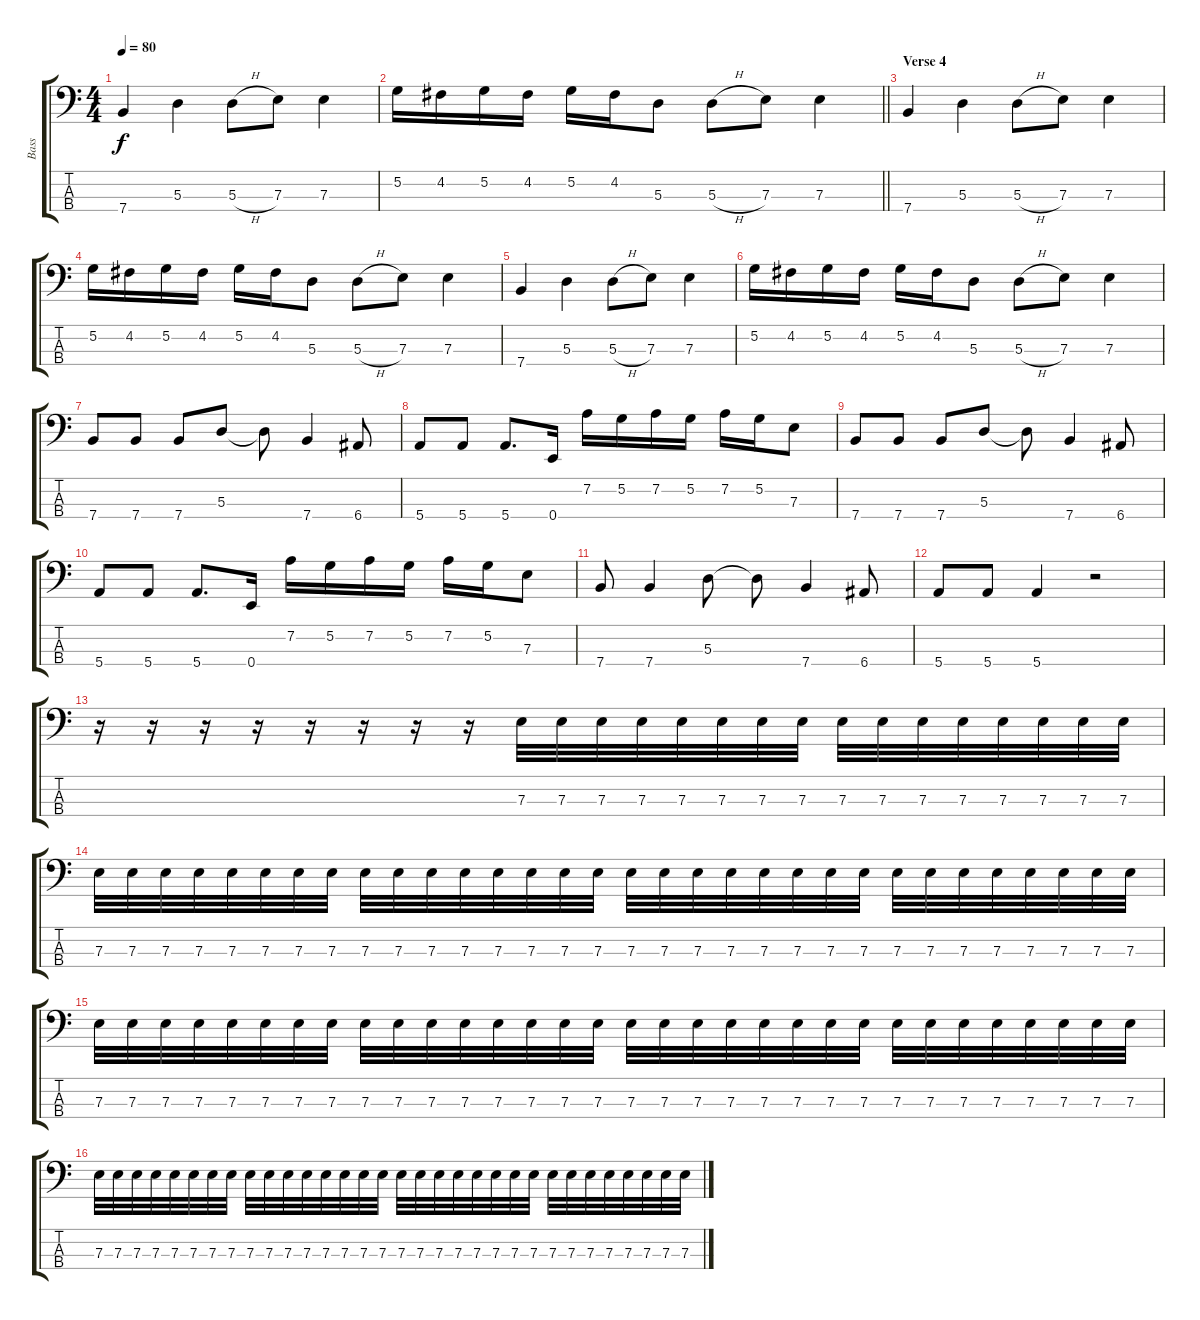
\track ("Bass" "Bass") {instrument electricbassfinger}
\staff {score tabs}
\tuning (G2 D2 A1 E1) {hide}
\ts (4 4)
\tempo 80
\clef f4
\ks c
7.4.4{dy f} 5.3.4 5.3{h}.8 7.3.8 7.3.4 |
\barLineRight lightlight
5.2.16 4.2.16 5.2.16 4.2.16 5.2.16 4.2.16 5.3.8 5.3{h}.8 7.3.8 7.3.4 |
\section ("" "Verse 4")
7.4.4 5.3.4 5.3{h}.8 7.3.8 7.3.4 |
5.2.16 4.2.16 5.2.16 4.2.16 5.2.16 4.2.16 5.3.8 5.3{h}.8 7.3.8 7.3.4 |
7.4.4 5.3.4 5.3{h}.8 7.3.8 7.3.4 |
5.2.16 4.2.16 5.2.16 4.2.16 5.2.16 4.2.16 5.3.8 5.3{h}.8 7.3.8 7.3.4 |
7.4.8 7.4.8 7.4.8 5.3.8 5.3{t}.8 7.4.4 6.4.8 |
5.4.8 5.4.8 5.4.8{d} 0.4.16 7.2.16 5.2.16 7.2.16 5.2.16 7.2.16 5.2.16 7.3.8 |
7.4.8 7.4.8 7.4.8 5.3.8 5.3{t}.8 7.4.4 6.4.8 |
5.4.8 5.4.8 5.4.8{d} 0.4.16 7.2.16 5.2.16 7.2.16 5.2.16 7.2.16 5.2.16 7.3.8 |
7.4.8 7.4.4 5.3.8 5.3{t}.8 7.4.4 6.4.8 |
5.4.8 5.4.8 5.4.4 r.2 |
r.16 r.16 r.16 r.16 r.16 r.16 r.16 r.16 7.3.32 7.3.32 7.3.32 7.3.32 7.3.32 7.3.32 7.3.32 7.3.32 7.3.32 7.3.32 7.3.32 7.3.32 7.3.32 7.3.32 7.3.32 7.3.32 |
7.3.32 7.3.32 7.3.32 7.3.32 7.3.32 7.3.32 7.3.32 7.3.32 7.3.32 7.3.32 7.3.32 7.3.32 7.3.32 7.3.32 7.3.32 7.3.32 7.3.32 7.3.32 7.3.32 7.3.32 7.3.32 7.3.32 7.3.32 7.3.32 7.3.32 7.3.32 7.3.32 7.3.32 7.3.32 7.3.32 7.3.32 7.3.32 |
7.3.32 7.3.32 7.3.32 7.3.32 7.3.32 7.3.32 7.3.32 7.3.32 7.3.32 7.3.32 7.3.32 7.3.32 7.3.32 7.3.32 7.3.32 7.3.32 7.3.32 7.3.32 7.3.32 7.3.32 7.3.32 7.3.32 7.3.32 7.3.32 7.3.32 7.3.32 7.3.32 7.3.32 7.3.32 7.3.32 7.3.32 7.3.32 |
7.3.32 7.3.32 7.3.32 7.3.32 7.3.32 7.3.32 7.3.32 7.3.32 7.3.32 7.3.32 7.3.32 7.3.32 7.3.32 7.3.32 7.3.32 7.3.32 7.3.32 7.3.32 7.3.32 7.3.32 7.3.32 7.3.32 7.3.32 7.3.32 7.3.32 7.3.32 7.3.32 7.3.32 7.3.32 7.3.32 7.3.32 7.3.32
